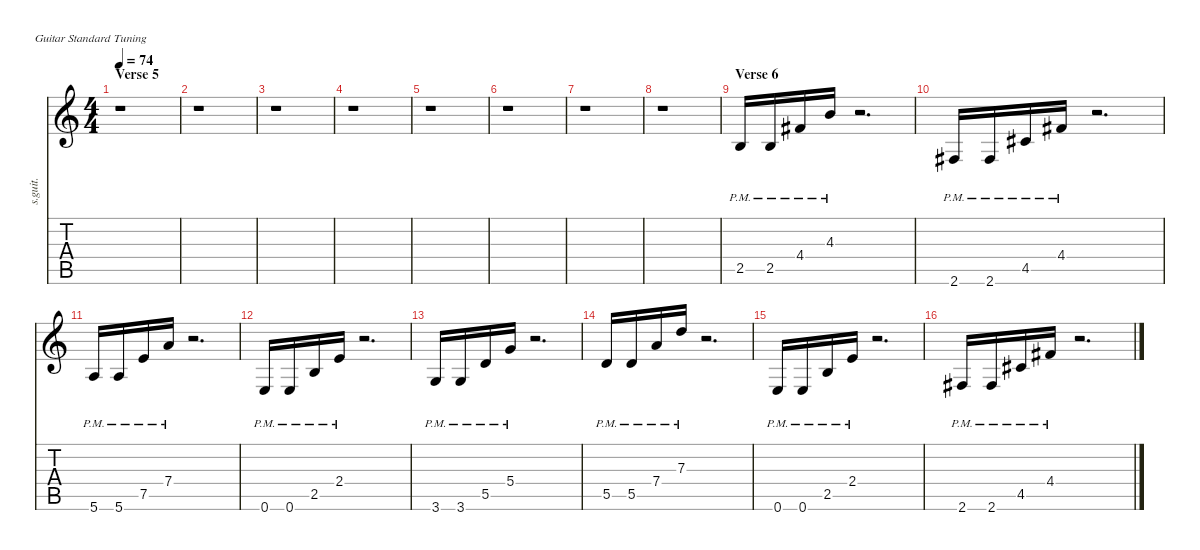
\defaultSystemsLayout 4
\hideDynamics
\bracketExtendMode nobrackets
\track ("Joe Walsh - Rhythm Guitar" "s.guit.") {instrument overdrivenguitar}
\staff {score tabs}
\tuning (E4 B3 G3 D3 A2 E2)
\ts (4 4)
\section ("" "Verse 5")
\tempo 74
\clef g2
\ks c
r.1{dy f} |
r.1 |
r.1 |
r.1 |
r.1 |
r.1 |
r.1 |
r.1 |
\section ("" "Verse 6")
2.5{pm}.16{lyrics (0 "") lyrics (1 "") lyrics (2 "") lyrics (3 "") lyrics (4 "")} 2.5{pm}.16{lyrics (0 "") lyrics (1 "") lyrics (2 "") lyrics (3 "") lyrics (4 "")} 4.4{pm acc #}.16{lyrics (0 "") lyrics (1 "") lyrics (2 "") lyrics (3 "") lyrics (4 "")} 4.3{pm}.16{lyrics (0 "") lyrics (1 "") lyrics (2 "") lyrics (3 "") lyrics (4 "")} r.2{d} |
2.6{pm acc #}.16{lyrics (0 "") lyrics (1 "") lyrics (2 "") lyrics (3 "") lyrics (4 "")} 2.6{pm acc #}.16{lyrics (0 "") lyrics (1 "") lyrics (2 "") lyrics (3 "") lyrics (4 "")} 4.5{pm acc #}.16{lyrics (0 "") lyrics (1 "") lyrics (2 "") lyrics (3 "") lyrics (4 "")} 4.4{pm acc #}.16{lyrics (0 "") lyrics (1 "") lyrics (2 "") lyrics (3 "") lyrics (4 "")} r.2{d} |
5.6{pm}.16{lyrics (0 "") lyrics (1 "") lyrics (2 "") lyrics (3 "") lyrics (4 "")} 5.6{pm}.16{lyrics (0 "") lyrics (1 "") lyrics (2 "") lyrics (3 "") lyrics (4 "")} 7.5{pm}.16{lyrics (0 "") lyrics (1 "") lyrics (2 "") lyrics (3 "") lyrics (4 "")} 7.4{pm}.16{lyrics (0 "") lyrics (1 "") lyrics (2 "") lyrics (3 "") lyrics (4 "")} r.2{d} |
0.6{pm}.16{lyrics (0 "") lyrics (1 "") lyrics (2 "") lyrics (3 "") lyrics (4 "")} 0.6{pm}.16{lyrics (0 "") lyrics (1 "") lyrics (2 "") lyrics (3 "") lyrics (4 "")} 2.5{pm}.16{lyrics (0 "") lyrics (1 "") lyrics (2 "") lyrics (3 "") lyrics (4 "")} 2.4{pm}.16{lyrics (0 "") lyrics (1 "") lyrics (2 "") lyrics (3 "") lyrics (4 "")} r.2{d} |
3.6{pm}.16{lyrics (0 "") lyrics (1 "") lyrics (2 "") lyrics (3 "") lyrics (4 "")} 3.6{pm}.16{lyrics (0 "") lyrics (1 "") lyrics (2 "") lyrics (3 "") lyrics (4 "")} 5.5{pm}.16{lyrics (0 "") lyrics (1 "") lyrics (2 "") lyrics (3 "") lyrics (4 "")} 5.4{pm}.16{lyrics (0 "") lyrics (1 "") lyrics (2 "") lyrics (3 "") lyrics (4 "")} r.2{d} |
5.5{pm}.16{lyrics (0 "") lyrics (1 "") lyrics (2 "") lyrics (3 "") lyrics (4 "")} 5.5{pm}.16{lyrics (0 "") lyrics (1 "") lyrics (2 "") lyrics (3 "") lyrics (4 "")} 7.4{pm}.16{lyrics (0 "") lyrics (1 "") lyrics (2 "") lyrics (3 "") lyrics (4 "")} 7.3{pm}.16{lyrics (0 "") lyrics (1 "") lyrics (2 "") lyrics (3 "") lyrics (4 "")} r.2{d} |
0.6{pm}.16{lyrics (0 "") lyrics (1 "") lyrics (2 "") lyrics (3 "") lyrics (4 "")} 0.6{pm}.16{lyrics (0 "") lyrics (1 "") lyrics (2 "") lyrics (3 "") lyrics (4 "")} 2.5{pm}.16{lyrics (0 "") lyrics (1 "") lyrics (2 "") lyrics (3 "") lyrics (4 "")} 2.4{pm}.16{lyrics (0 "") lyrics (1 "") lyrics (2 "") lyrics (3 "") lyrics (4 "")} r.2{d} |
2.6{pm acc #}.16{lyrics (0 "") lyrics (1 "") lyrics (2 "") lyrics (3 "") lyrics (4 "")} 2.6{pm acc #}.16{lyrics (0 "") lyrics (1 "") lyrics (2 "") lyrics (3 "") lyrics (4 "")} 4.5{pm acc #}.16{lyrics (0 "") lyrics (1 "") lyrics (2 "") lyrics (3 "") lyrics (4 "")} 4.4{pm acc #}.16{lyrics (0 "") lyrics (1 "") lyrics (2 "") lyrics (3 "") lyrics (4 "")} r.2{d}
